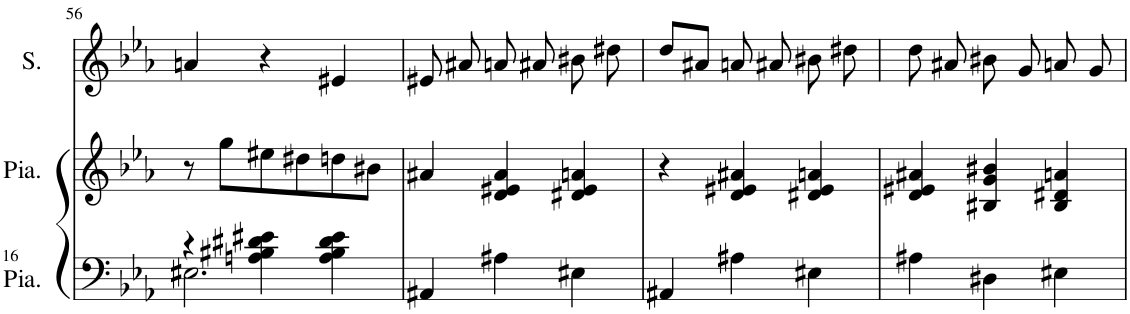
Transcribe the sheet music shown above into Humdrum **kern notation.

**kern	**kern	**kern
*part3	*part2	*part1
*staff3	*staff2	*staff1
*I"Piano	*I"Piano	*I"Soprano
*I'Pia.	*I'Pia.	*I'S.
!!LO:PB:g=z
*clefF4	*clefG2	*clefG2
*k[b-e-a-]	*k[b-e-a-]	*k[b-e-a-]
*M3/4	*M3/4	*M3/4
=56	=56	=56
*^	*	*
4r	2.E#X\	8r	4an/
.	.	8gg\L	.
4An\ 4B#X\ 4d#X\ 4e#X\	.	8ee#X\	4r
.	.	8dd#X\	.
4A\ 4B#\ 4d#\ 4e#\	.	8ddn\	4e#X/
.	.	8b#X\J	.
*v	*v	*	*
=57	=57	=57
4AA#X/	4a#X/	8e#X/
.	.	8a#X/
4A#X\	4d/ 4e#X/ 4a#/	8an/
.	.	8a#X/
4E#X\	4d#X/ 4e#/ 4an/	8b#X\
.	.	8dd#X\
=58	=58	=58
4AA#X/	4r	8dd/L
.	.	8a#X/J
4A#X\	4d/ 4e#X/ 4a#X/	8an/
.	.	8a#X/
4E#X\	4d#X/ 4e#/ 4an/	8b#X\
.	.	8dd#X\
=59	=59	=59
4A#X\	4d/ 4e#X/ 4a#X/	8dd\
.	.	8a#X/
4D#X\	4B#X/ 4g/ 4b#X/	8b#X\
.	.	8g/
4E#X\	4B#/ 4d#X/ 4an/	8an/
.	.	8g/
=	=	=
*-	*-	*-
